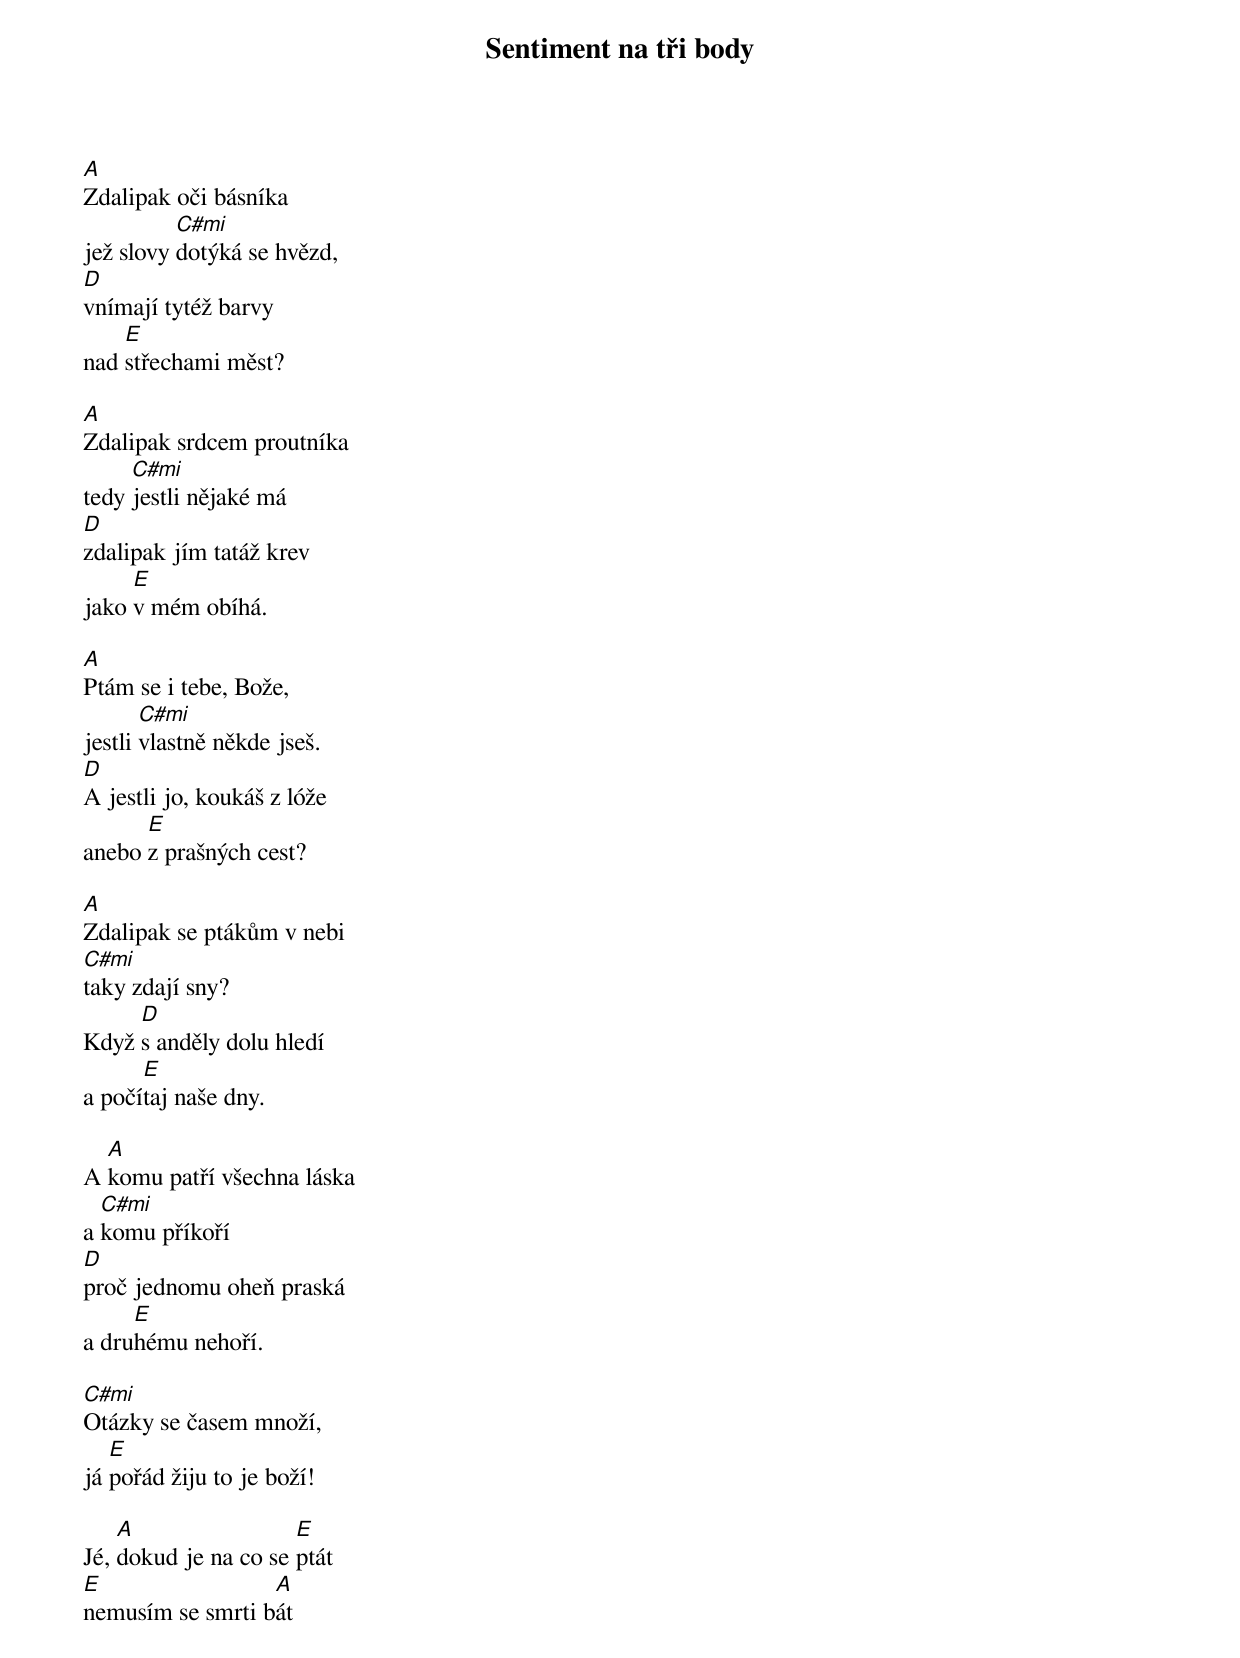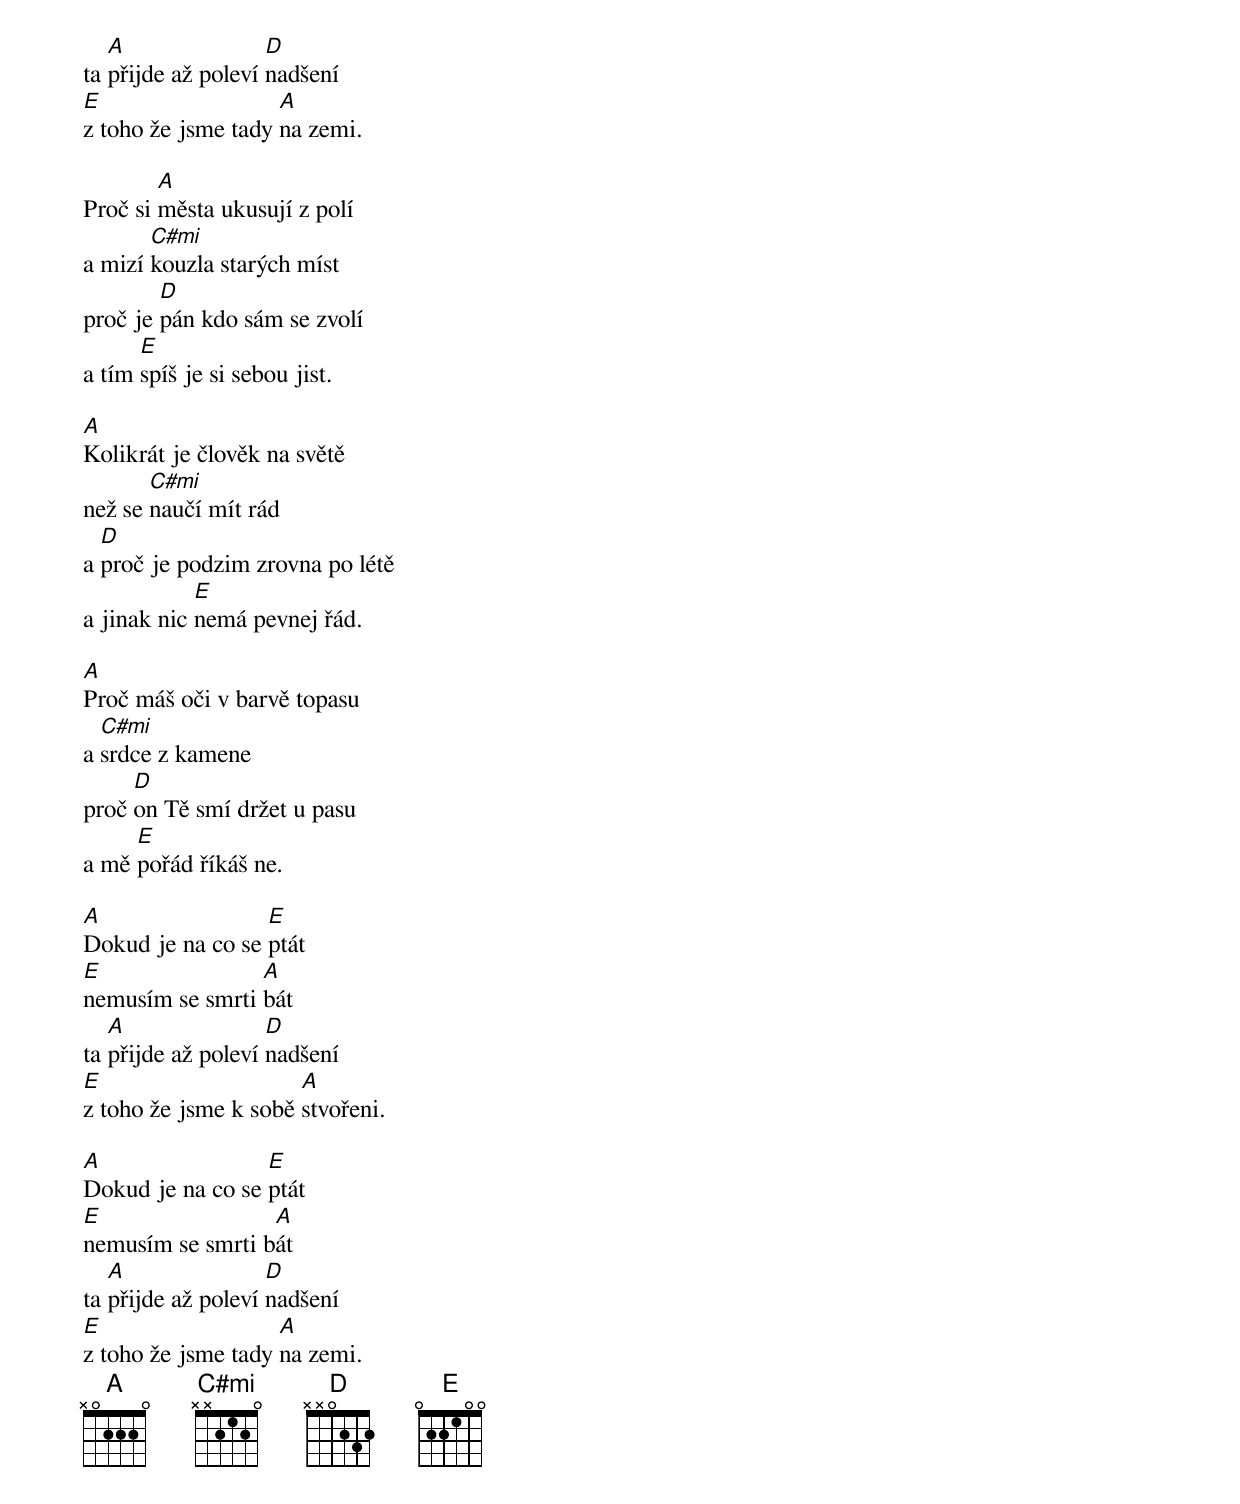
{title: Sentiment na tři body}
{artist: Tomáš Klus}
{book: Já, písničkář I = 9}

[A]Zdalipak oči básníka
jež slovy [C#mi]dotýká se hvězd,
[D]vnímají tytéž barvy
nad [E]střechami měst?

[A]Zdalipak srdcem proutníka
tedy [C#mi]jestli nějaké má
[D]zdalipak jím tatáž krev
jako [E]v mém obíhá.

[A]Ptám se i tebe, Bože,
jestli [C#mi]vlastně někde jseš.
[D]A jestli jo, koukáš z lóže
anebo [E]z prašných cest?

[A]Zdalipak se ptákům v nebi
[C#mi]taky zdají sny?
Když [D]s anděly dolu hledí
a počí[E]taj naše dny.

A [A]komu patří všechna láska
a [C#mi]komu příkoří
[D]proč jednomu oheň praská
a dru[E]hému nehoří.

[C#mi]Otázky se časem množí,
já [E]pořád žiju to je boží!

Jé, [A]dokud je na co se [E]ptát
[E]nemusím se smrti b[A]át
ta [A]přijde až poleví [D]nadšení
[E]z toho že jsme tady [A]na zemi.

Proč si [A]města ukusují z polí
a mizí [C#mi]kouzla starých míst
proč je [D]pán kdo sám se zvolí
a tím [E]spíš je si sebou jist.

[A]Kolikrát je člověk na světě
než se [C#mi]naučí mít rád
a [D]proč je podzim zrovna po létě
a jinak nic [E]nemá pevnej řád.

[A]Proč máš oči v barvě topasu
a [C#mi]srdce z kamene
proč [D]on Tě smí držet u pasu
a mě [E]pořád říkáš ne.

[A]Dokud je na co se [E]ptát
[E]nemusím se smrti [A]bát
ta [A]přijde až poleví [D]nadšení
[E]z toho že jsme k sobě [A]stvořeni.

[A]Dokud je na co se [E]ptát
[E]nemusím se smrti b[A]át
ta [A]přijde až poleví [D]nadšení
[E]z toho že jsme tady [A]na zemi.
